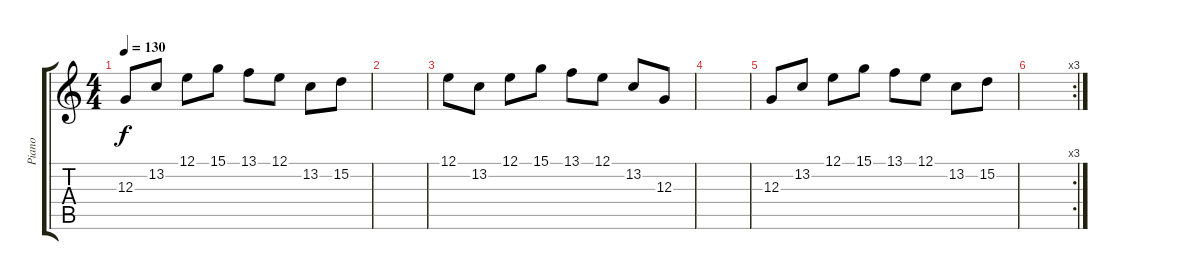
\track ("Piano" "Piano") {instrument acousticgrandpiano}
\staff {score tabs}
\tuning (E4 B3 G3 D3 A2 E2) {hide}
\ts (4 4)
\tempo 130
\clef g2
\ks c
12.3.8{dy f} 13.2.8 12.1.8 15.1.8 13.1.8 12.1.8 13.2.8 15.2.8 |
|
12.1.8 13.2.8 12.1.8 15.1.8 13.1.8 12.1.8 13.2.8 12.3.8 |
|
12.3.8 13.2.8 12.1.8 15.1.8 13.1.8 12.1.8 13.2.8 15.2.8 |
\rc 3
